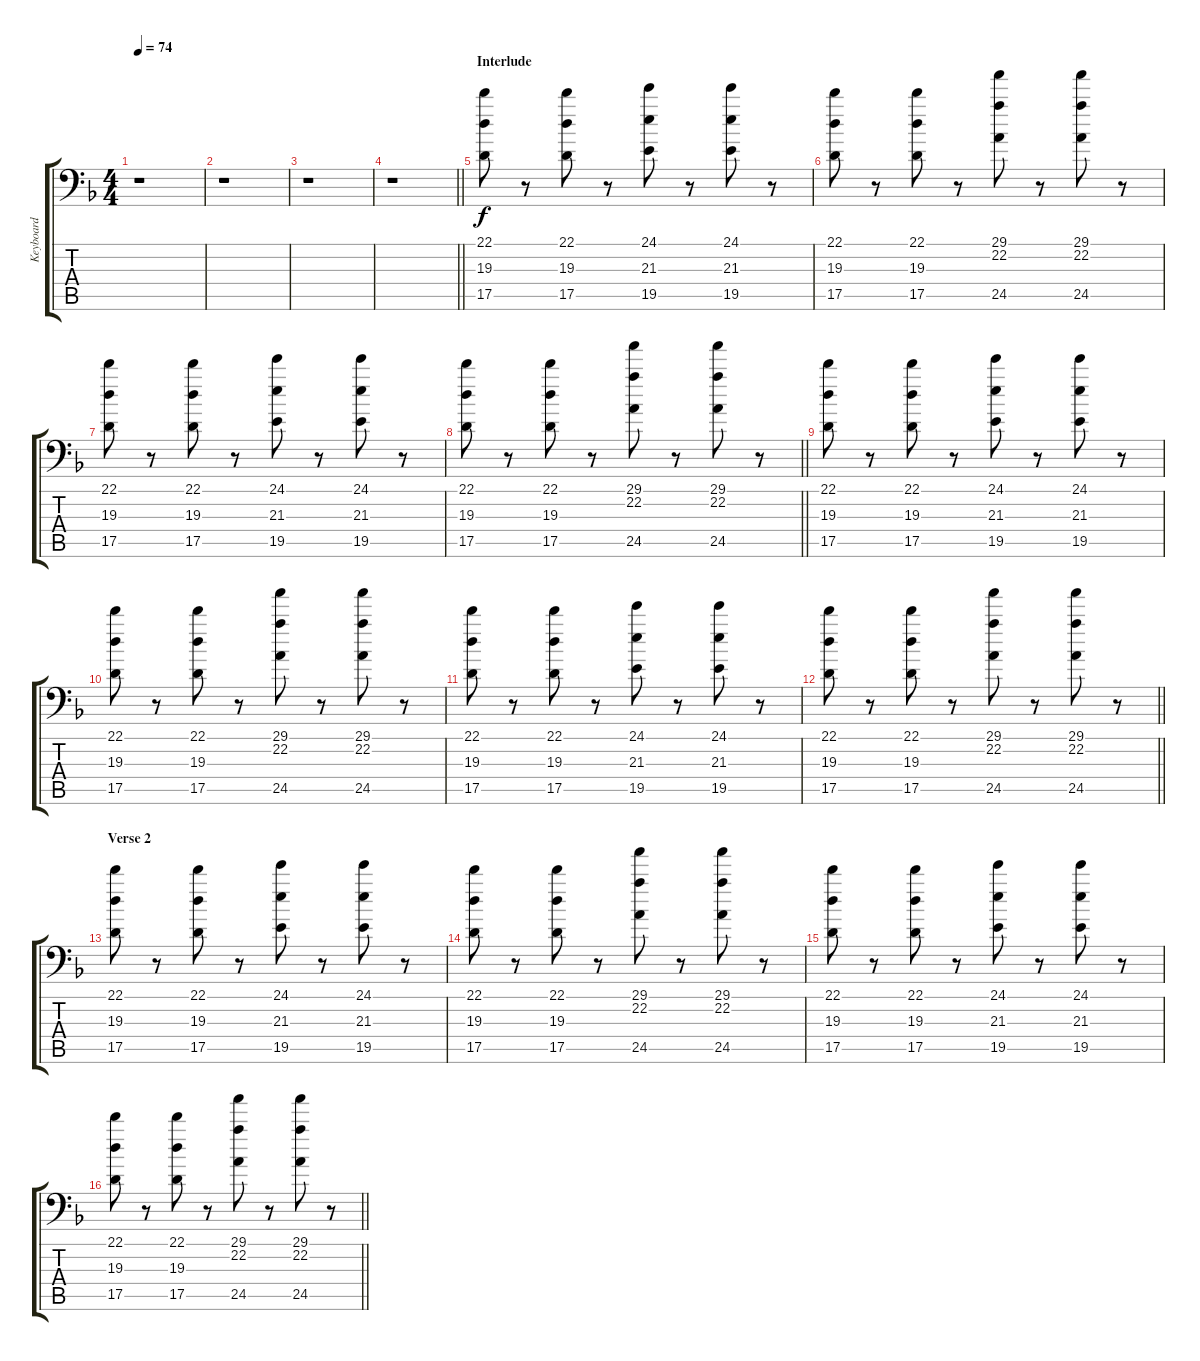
\track ("Keyboard" "Keyboard") {instrument pad1newage}
\staff {score tabs}
\tuning (E4 B3 G3 D3 A2 D1) {hide}
\ts (4 4)
\tempo 74
\clef f4
\ks f
r.1{dy f} |
r.1 |
r.1 |
\barLineRight lightlight
r.1 |
\section ("" "Interlude")
(22.1 19.3 17.5).8{instrument pad1newage} r.8 (22.1 19.3 17.5).8 r.8 (24.1 21.3 19.5).8 r.8 (24.1 21.3 19.5).8 r.8 |
(22.1 19.3 17.5).8 r.8 (22.1 19.3 17.5).8 r.8 (29.1 22.2 24.5).8 r.8 (29.1 22.2 24.5).8 r.8 |
(22.1 19.3 17.5).8 r.8 (22.1 19.3 17.5).8 r.8 (24.1 21.3 19.5).8 r.8 (24.1 21.3 19.5).8 r.8 |
\barLineRight lightlight
(22.1 19.3 17.5).8 r.8 (22.1 19.3 17.5).8 r.8 (29.1 22.2 24.5).8 r.8 (29.1 22.2 24.5).8 r.8 |
(22.1 19.3 17.5).8 r.8 (22.1 19.3 17.5).8 r.8 (24.1 21.3 19.5).8 r.8 (24.1 21.3 19.5).8 r.8 |
(22.1 19.3 17.5).8 r.8 (22.1 19.3 17.5).8 r.8 (29.1 22.2 24.5).8 r.8 (29.1 22.2 24.5).8 r.8 |
(22.1 19.3 17.5).8 r.8 (22.1 19.3 17.5).8 r.8 (24.1 21.3 19.5).8 r.8 (24.1 21.3 19.5).8 r.8 |
\barLineRight lightlight
(22.1 19.3 17.5).8 r.8 (22.1 19.3 17.5).8 r.8 (29.1 22.2 24.5).8 r.8 (29.1 22.2 24.5).8 r.8 |
\section ("" "Verse 2")
(22.1 19.3 17.5).8 r.8 (22.1 19.3 17.5).8 r.8 (24.1 21.3 19.5).8 r.8 (24.1 21.3 19.5).8 r.8 |
(22.1 19.3 17.5).8 r.8 (22.1 19.3 17.5).8 r.8 (29.1 22.2 24.5).8 r.8 (29.1 22.2 24.5).8 r.8 |
(22.1 19.3 17.5).8 r.8 (22.1 19.3 17.5).8 r.8 (24.1 21.3 19.5).8 r.8 (24.1 21.3 19.5).8 r.8 |
\barLineRight lightlight
(22.1 19.3 17.5).8 r.8 (22.1 19.3 17.5).8 r.8 (29.1 22.2 24.5).8 r.8 (29.1 22.2 24.5).8 r.8
